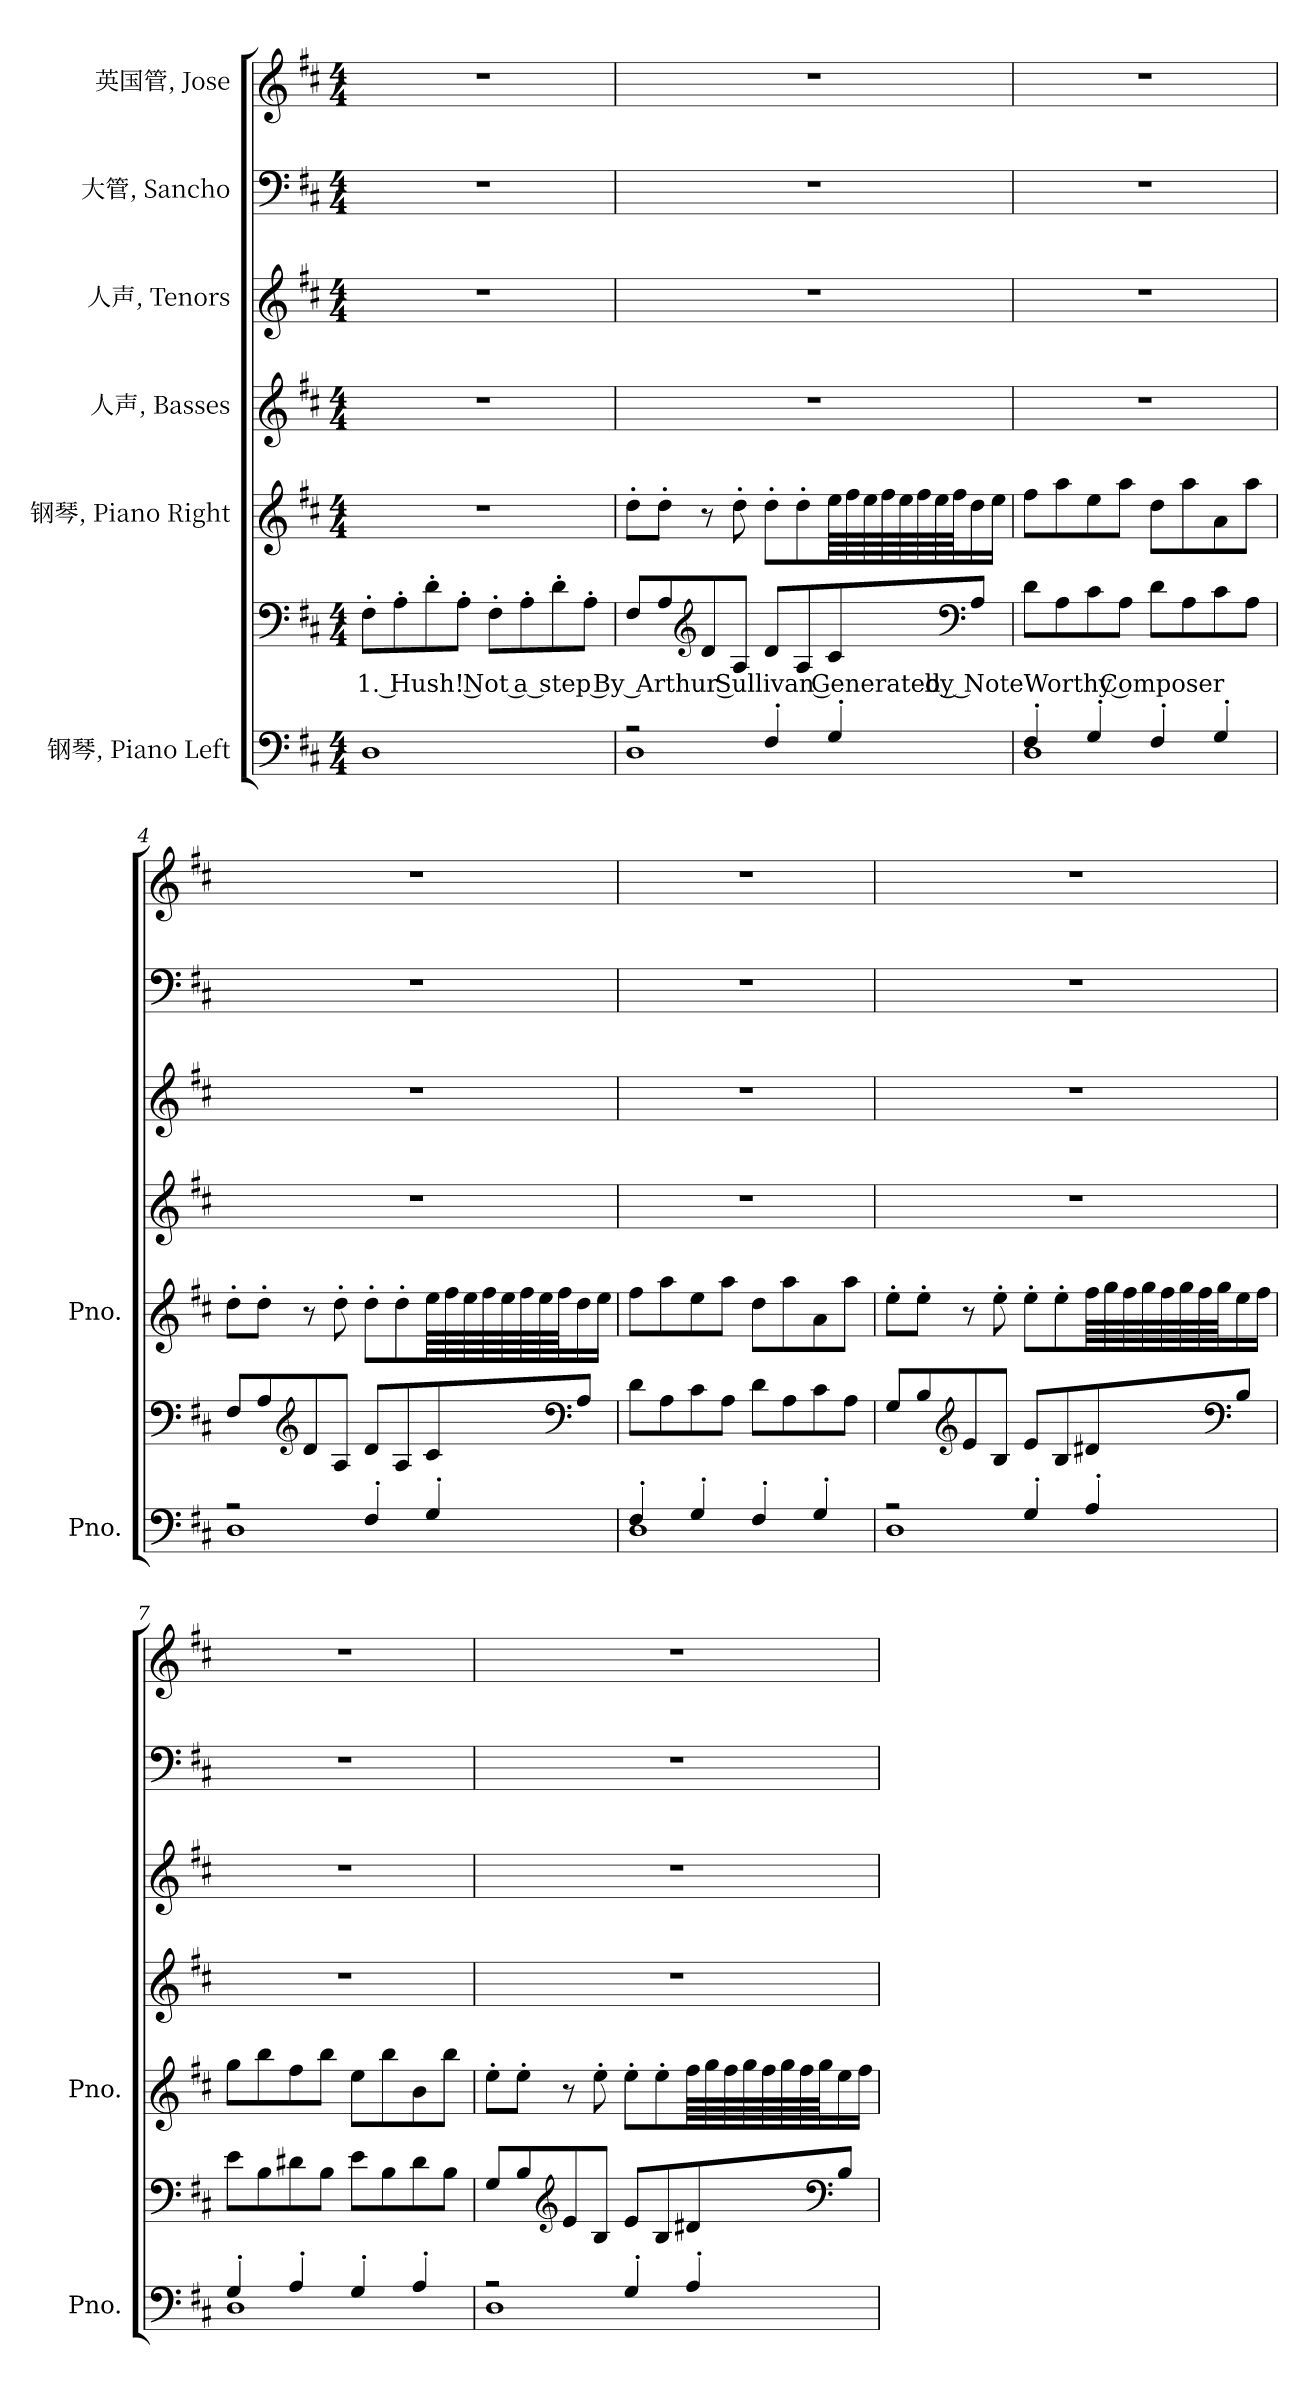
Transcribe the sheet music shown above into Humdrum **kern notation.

**kern	**kern	**text	**kern	**kern	**kern	**kern	**kern
*part6	*part6	*part6	*part5	*part4	*part3	*part2	*part1
*staff7	*staff6	*staff6	*staff5	*staff4	*staff3	*staff2	*staff1
*I"钢琴, Piano Left	*	*	*I"钢琴, Piano Right	*I"人声, Basses	*I"人声, Tenors	*I"大管, Sancho	*I"英国管, Jose
*I'Pno.	*	*	*I'Pno.	*	*	*	*
*clefF4	*clefF4	*	*clefG2	*clefG2	*clefG2	*clefF4	*clefG2
*	*	*	*	*	*	*	*ITrd4c7
*k[f#c#]	*k[f#c#]	*	*k[f#c#]	*k[f#c#]	*k[f#c#]	*k[f#c#]	*k[f#]
*M4/4	*M4/4	*	*M4/4	*M4/4	*M4/4	*M4/4	*M4/4
*MM120	*MM120	*	*MM120	*MM120	*MM120	*MM120	*MM120
=1	=1	=1	=1	=1	=1	=1	=1
1D	8F#'\L	1. Hush! Not a step By Arthur Sullivan Generated by NoteWorthy Composer	1r	1r	1r	1r	1r
.	8A'\	.	.	.	.	.	.
.	8d'\	.	.	.	.	.	.
.	8A'\J	.	.	.	.	.	.
.	8F#'\L	.	.	.	.	.	.
.	8A'\	.	.	.	.	.	.
.	8d'\	.	.	.	.	.	.
.	8A'\J	.	.	.	.	.	.
!!LO:PB:g=z
=2	=2	=2	=2	=2	=2	=2	=2
*^	*	*	*	*	*	*	*
2r	1D	8F#/L	.	8dd'\L	1r	1r	1r	1r
.	.	8A/	.	8dd'\J	.	.	.	.
*	*	*clefG2	*	*	*	*	*	*
.	.	8d/	.	8r	.	.	.	.
.	.	8A/J	.	8dd'\	.	.	.	.
4F#'/	.	8d/L	.	8dd'\L	.	.	.	.
.	.	8A/	.	8dd'\	.	.	.	.
4G'/	.	8c#/	.	64ee\LLL	.	.	.	.
.	.	.	.	64ff#\	.	.	.	.
.	.	.	.	64ee\	.	.	.	.
.	.	.	.	64ff#\	.	.	.	.
.	.	.	.	64ee\	.	.	.	.
.	.	.	.	64ff#\	.	.	.	.
.	.	.	.	64ee\	.	.	.	.
.	.	.	.	64ff#\JJ	.	.	.	.
*	*	*clefF4	*	*	*	*	*	*
.	.	8A/J	.	16dd\	.	.	.	.
.	.	.	.	16ee\JJ	.	.	.	.
=3	=3	=3	=3	=3	=3	=3	=3	=3
4F#'/	1D	8d\L	.	8ff#\L	1r	1r	1r	1r
.	.	8A\	.	8aa\	.	.	.	.
4G'/	.	8c#\	.	8ee\	.	.	.	.
.	.	8A\J	.	8aa\J	.	.	.	.
4F#'/	.	8d\L	.	8dd\L	.	.	.	.
.	.	8A\	.	8aa\	.	.	.	.
4G'/	.	8c#\	.	8a\	.	.	.	.
.	.	8A\J	.	8aa\J	.	.	.	.
!!LO:PB:g=z
=4	=4	=4	=4	=4	=4	=4	=4	=4
2r	1D	8F#/L	.	8dd'\L	1r	1r	1r	1r
.	.	8A/	.	8dd'\J	.	.	.	.
*	*	*clefG2	*	*	*	*	*	*
.	.	8d/	.	8r	.	.	.	.
.	.	8A/J	.	8dd'\	.	.	.	.
4F#'/	.	8d/L	.	8dd'\L	.	.	.	.
.	.	8A/	.	8dd'\	.	.	.	.
4G'/	.	8c#/	.	64ee\LLL	.	.	.	.
.	.	.	.	64ff#\	.	.	.	.
.	.	.	.	64ee\	.	.	.	.
.	.	.	.	64ff#\	.	.	.	.
.	.	.	.	64ee\	.	.	.	.
.	.	.	.	64ff#\	.	.	.	.
.	.	.	.	64ee\	.	.	.	.
.	.	.	.	64ff#\JJ	.	.	.	.
*	*	*clefF4	*	*	*	*	*	*
.	.	8A/J	.	16dd\	.	.	.	.
.	.	.	.	16ee\JJ	.	.	.	.
=5	=5	=5	=5	=5	=5	=5	=5	=5
4F#'/	1D	8d\L	.	8ff#\L	1r	1r	1r	1r
.	.	8A\	.	8aa\	.	.	.	.
4G'/	.	8c#\	.	8ee\	.	.	.	.
.	.	8A\J	.	8aa\J	.	.	.	.
4F#'/	.	8d\L	.	8dd\L	.	.	.	.
.	.	8A\	.	8aa\	.	.	.	.
4G'/	.	8c#\	.	8a\	.	.	.	.
.	.	8A\J	.	8aa\J	.	.	.	.
!!LO:PB:g=z
=6	=6	=6	=6	=6	=6	=6	=6	=6
2r	1D	8G/L	.	8ee'\L	1r	1r	1r	1r
.	.	8B/	.	8ee'\J	.	.	.	.
*	*	*clefG2	*	*	*	*	*	*
.	.	8e/	.	8r	.	.	.	.
.	.	8B/J	.	8ee'\	.	.	.	.
4G'/	.	8e/L	.	8ee'\L	.	.	.	.
.	.	8B/	.	8ee'\	.	.	.	.
4A'/	.	8d#X/	.	64ff#\LLL	.	.	.	.
.	.	.	.	64gg\	.	.	.	.
.	.	.	.	64ff#\	.	.	.	.
.	.	.	.	64gg\	.	.	.	.
.	.	.	.	64ff#\	.	.	.	.
.	.	.	.	64gg\	.	.	.	.
.	.	.	.	64ff#\	.	.	.	.
.	.	.	.	64gg\JJ	.	.	.	.
*	*	*clefF4	*	*	*	*	*	*
.	.	8B/J	.	16ee\	.	.	.	.
.	.	.	.	16ff#\JJ	.	.	.	.
=7	=7	=7	=7	=7	=7	=7	=7	=7
4G'/	1D	8e\L	.	8gg\L	1r	1r	1r	1r
.	.	8B\	.	8bb\	.	.	.	.
4A'/	.	8d#X\	.	8ff#\	.	.	.	.
.	.	8B\J	.	8bb\J	.	.	.	.
4G'/	.	8e\L	.	8ee\L	.	.	.	.
.	.	8B\	.	8bb\	.	.	.	.
4A'/	.	8d#\	.	8b\	.	.	.	.
.	.	8B\J	.	8bb\J	.	.	.	.
!!LO:PB:g=z
=8	=8	=8	=8	=8	=8	=8	=8	=8
2r	1D	8G/L	.	8ee'\L	1r	1r	1r	1r
.	.	8B/	.	8ee'\J	.	.	.	.
*	*	*clefG2	*	*	*	*	*	*
.	.	8e/	.	8r	.	.	.	.
.	.	8B/J	.	8ee'\	.	.	.	.
4G'/	.	8e/L	.	8ee'\L	.	.	.	.
.	.	8B/	.	8ee'\	.	.	.	.
4A'/	.	8d#X/	.	64ff#\LLL	.	.	.	.
.	.	.	.	64gg\	.	.	.	.
.	.	.	.	64ff#\	.	.	.	.
.	.	.	.	64gg\	.	.	.	.
.	.	.	.	64ff#\	.	.	.	.
.	.	.	.	64gg\	.	.	.	.
.	.	.	.	64ff#\	.	.	.	.
.	.	.	.	64gg\JJ	.	.	.	.
*	*	*clefF4	*	*	*	*	*	*
.	.	8B/J	.	16ee\	.	.	.	.
.	.	.	.	16ff#\JJ	.	.	.	.
*v	*v	*	*	*	*	*	*	*
=	=	=	=	=	=	=	=
*-	*-	*-	*-	*-	*-	*-	*-
